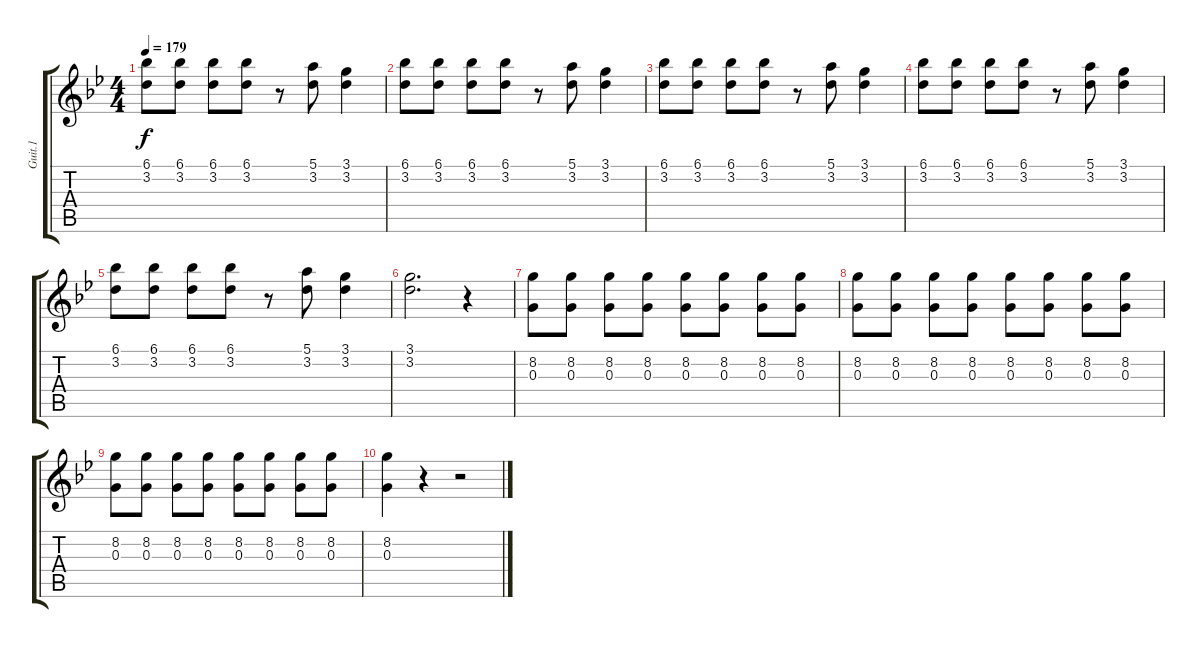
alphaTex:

\track ("Guit.1" "Guit.1") {instrument electricguitarclean}
\staff {score tabs}
\tuning (E4 B3 G3 D3 A2 E2) {hide}
\ts (4 4)
\tempo 179
\clef g2
\ks bb
(6.1 3.2).8{dy f} (6.1 3.2).8 (6.1 3.2).8 (6.1 3.2).8 r.8 (5.1 3.2).8 (3.1 3.2).4 |
(6.1 3.2).8 (6.1 3.2).8 (6.1 3.2).8 (6.1 3.2).8 r.8 (5.1 3.2).8 (3.1 3.2).4 |
(6.1 3.2).8 (6.1 3.2).8 (6.1 3.2).8 (6.1 3.2).8 r.8 (5.1 3.2).8 (3.1 3.2).4 |
(6.1 3.2).8 (6.1 3.2).8 (6.1 3.2).8 (6.1 3.2).8 r.8 (5.1 3.2).8 (3.1 3.2).4 |
(6.1 3.2).8 (6.1 3.2).8 (6.1 3.2).8 (6.1 3.2).8 r.8 (5.1 3.2).8 (3.1 3.2).4 |
(3.1 3.2).2{d} r.4 |
(8.2 0.3).8 (8.2 0.3).8 (8.2 0.3).8 (8.2 0.3).8 (8.2 0.3).8 (8.2 0.3).8 (8.2 0.3).8 (8.2 0.3).8 |
(8.2 0.3).8 (8.2 0.3).8 (8.2 0.3).8 (8.2 0.3).8 (8.2 0.3).8 (8.2 0.3).8 (8.2 0.3).8 (8.2 0.3).8 |
(8.2 0.3).8 (8.2 0.3).8 (8.2 0.3).8 (8.2 0.3).8 (8.2 0.3).8 (8.2 0.3).8 (8.2 0.3).8 (8.2 0.3).8 |
(8.2 0.3).4 r.4 r.2
